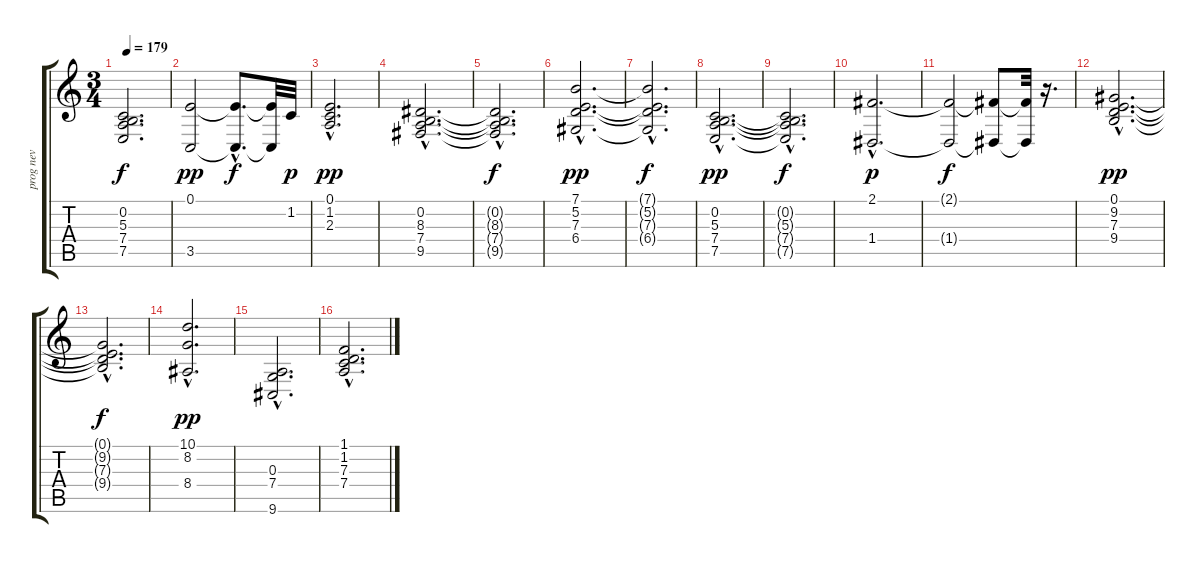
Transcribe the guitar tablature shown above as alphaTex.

\track ("prog nev" "prog nev") {instrument harmonica}
\staff {score tabs}
\tuning (E4 B3 G3 D3 A2 E2) {hide}
\ts (3 4)
\tempo 179
\clef g2
\ks c
(0.2{t} 5.3{t} 7.4{t} 7.5{t}).2{d dy f} |
(0.1 3.5).2{dy pp} (0.1{hac t} 3.5{hac t}).8{d dy f} (0.1{t} 3.5{t}).32 1.2.32{dy p} |
(0.1{hac} 1.2{hac} 2.3{hac}).2{d dy pp} |
(0.2{hac} 8.3{hac} 7.4{hac} 9.5{hac}).2{d} |
(0.2{hac t} 8.3{t} 7.4{hac t} 9.5{t}).2{d dy f} |
(7.1{hac} 5.2{hac} 7.3{hac} 6.4{hac}).2{d dy pp} |
(7.1{hac t} 5.2{t} 7.3{t} 6.4{hac t}).2{d dy f} |
(0.2{hac} 5.3{hac} 7.4{hac} 7.5{hac}).2{d dy pp} |
(0.2{t} 5.3{hac t} 7.4{hac t} 7.5{hac t}).2{d dy f} |
(2.1{hac} 1.4{hac}).2{d dy p} |
(2.1{t} 1.4{t}).2{dy f} (2.1{t} 1.4{t}).8 (2.1{t} 1.4{t}).32 r.16{d} |
(0.1{hac} 9.2{hac} 7.3{hac} 9.4{hac}).2{d dy pp} |
(0.1{t} 9.2{t} 7.3{hac t} 9.4{t}).2{d dy f} |
(10.1{hac} 8.2{hac} 8.4{hac}).2{d dy pp} |
(0.3 7.4 9.6{hac}).2{d} |
(1.1{hac} 1.2{hac} 7.3 7.4{hac}).2{d}
